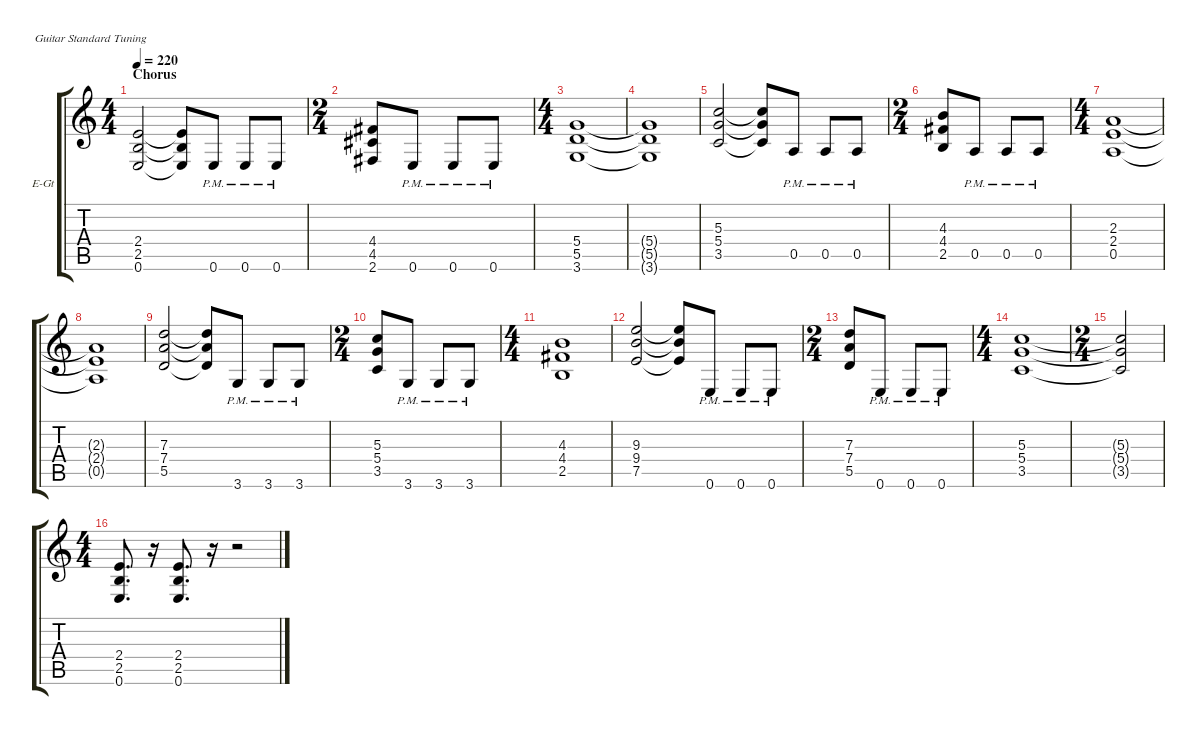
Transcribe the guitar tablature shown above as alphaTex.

\hideDynamics
\bracketExtendMode groupsimilarinstruments
\firstSystemTrackNameOrientation horizontal
\otherSystemsTrackNameOrientation horizontal
\track ("Kirk Hammet" "E-Gt") {multiBarRest instrument distortionguitar}
\staff {score tabs}
\tuning (E4 B3 G3 D3 A2 E2)
\ts (4 4)
\section ("" "Chorus")
\tempo 220
\clef g2
\ks c
(2.4 2.5 0.6).2{dy fff} (2.4{t} 2.5{t} 0.6{t}).8{dy f} 0.6{pm}.8{dy fff} 0.6{pm}.8 0.6{pm}.8 |
\ts (2 4)
(4.4 4.5 2.6).8{dy f} 0.6{pm}.8{dy fff} 0.6{pm}.8 0.6{pm}.8 |
\ts (4 4)
(5.4 5.5 3.6).1{dy f} |
(5.4{t} 5.5{t} 3.6{t}).1 |
(5.3 5.4 3.5).2{dy fff} (5.3{t} 5.4{t} 3.5{t}).8{dy f} 0.5{pm}.8{dy fff} 0.5{pm}.8 0.5{pm}.8 |
\ts (2 4)
(4.3 4.4 2.5).8{dy f} 0.5{pm}.8{dy fff} 0.5{pm}.8 0.5{pm}.8 |
\ts (4 4)
(2.3 2.4 0.5).1 |
(2.3{t} 2.4{t} 0.5{t}).1{dy f} |
(7.3 7.4 5.5).2{dy fff} (7.3{t} 7.4{t} 5.5{t}).8{dy f} 3.6{pm}.8{dy fff} 3.6{pm}.8 3.6{pm}.8 |
\ts (2 4)
(5.3 5.4 3.5).8 3.6{pm}.8 3.6{pm}.8 3.6{pm}.8 |
\ts (4 4)
(4.3 4.4 2.5).1 |
(9.3 9.4 7.5).2 (9.3{t} 9.4{t} 7.5{t}).8{dy f} 0.6{pm}.8{dy fff} 0.6{pm}.8 0.6{pm}.8 |
\ts (2 4)
(7.3 7.4 5.5).8 0.6{pm}.8 0.6{pm}.8 0.6{pm}.8 |
\ts (4 4)
(5.3 5.4 3.5).1 |
\ts (2 4)
(5.3{t} 5.4{t} 3.5{t}).2{dy f} |
\ts (4 4)
(2.4 2.5 0.6).8{d dy fff} r.16 (2.4 2.5 0.6).8{d} r.16 r.2
